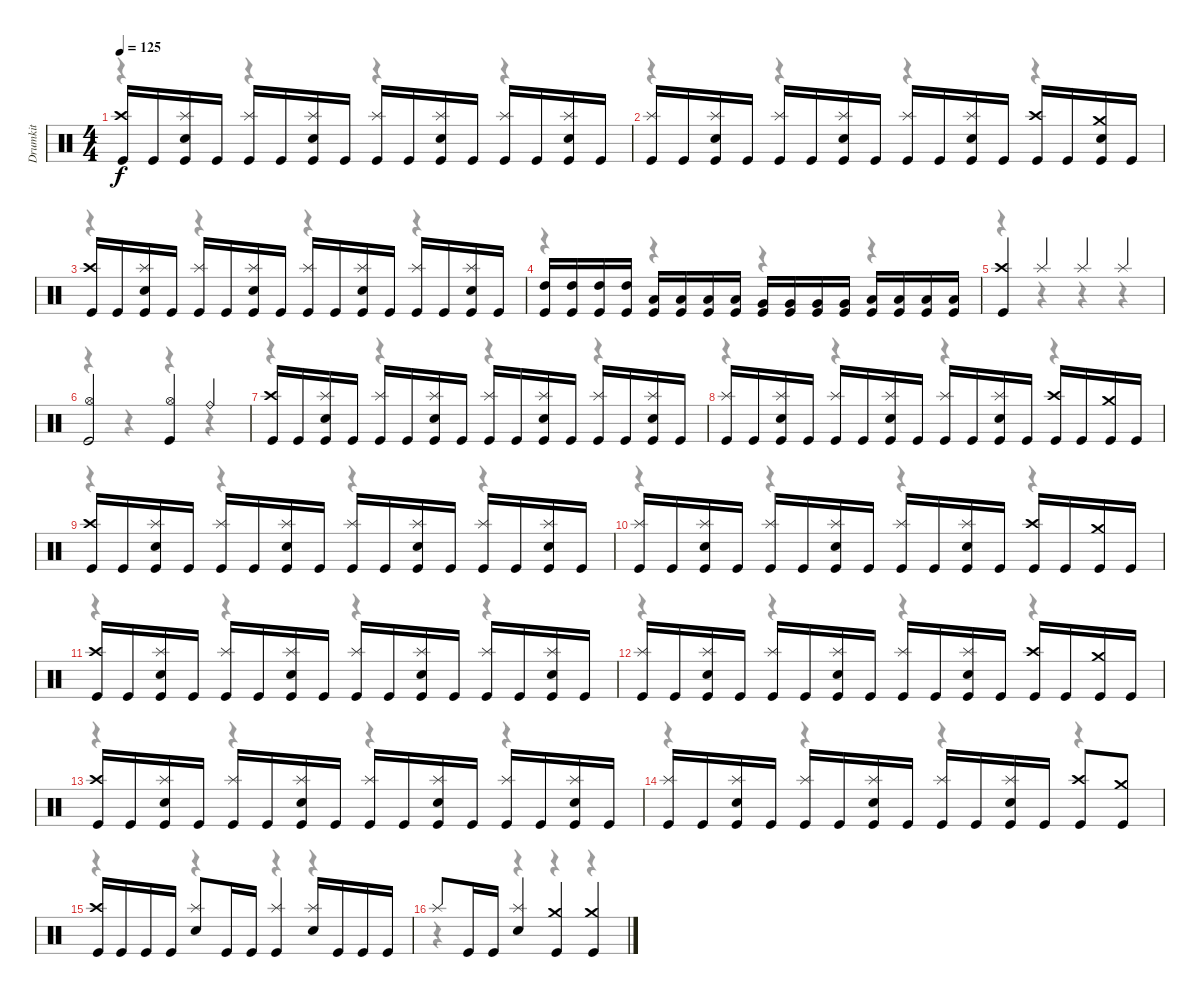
\track ("Drumkit" "Drumkit") {instrument percussion}
\staff {score}
\articulation defaults
\voice
\ts (4 4)
\tempo 125
\clef neutral
\ks c
("Crash high (hit)" "Kick (hit)").16{dy f} "Kick (hit)".16 ("Splash (hit)" "Snare (hit) 2" "Kick (hit)").16 "Kick (hit)".16 ("Splash (hit)" "Kick (hit)").16 "Kick (hit)".16 ("Splash (hit)" "Snare (hit) 2" "Kick (hit)").16 "Kick (hit)".16 ("Splash (hit)" "Kick (hit)").16 "Kick (hit)".16 ("Splash (hit)" "Snare (hit) 2" "Kick (hit)").16 "Kick (hit)".16 ("Splash (hit)" "Kick (hit)").16 "Kick (hit)".16 ("Splash (hit)" "Snare (hit) 2" "Kick (hit)").16 "Kick (hit)".16 |
("Splash (hit)" "Kick (hit)").16 "Kick (hit)".16 ("Splash (hit)" "Snare (hit) 2" "Kick (hit)").16 "Kick (hit)".16 ("Splash (hit)" "Kick (hit)").16 "Kick (hit)".16 ("Splash (hit)" "Snare (hit) 2" "Kick (hit)").16 "Kick (hit)".16 ("Splash (hit)" "Kick (hit)").16 "Kick (hit)".16 ("Splash (hit)" "Snare (hit) 2" "Kick (hit)").16 "Kick (hit)".16 ("Crash high (hit)" "Kick (hit)").16 "Kick (hit)".16 ("Crash medium (hit)" "Snare (hit) 2" "Kick (hit)").16 "Kick (hit)".16 |
("Crash high (hit)" "Kick (hit)").16 "Kick (hit)".16 ("Splash (hit)" "Snare (hit) 2" "Kick (hit)").16 "Kick (hit)".16 ("Splash (hit)" "Kick (hit)").16 "Kick (hit)".16 ("Splash (hit)" "Snare (hit) 2" "Kick (hit)").16 "Kick (hit)".16 ("Splash (hit)" "Kick (hit)").16 "Kick (hit)".16 ("Splash (hit)" "Snare (hit) 2" "Kick (hit)").16 "Kick (hit)".16 ("Splash (hit)" "Kick (hit)").16 "Kick (hit)".16 ("Splash (hit)" "Snare (hit) 2" "Kick (hit)").16 "Kick (hit)".16 |
("High Tom (hit)" "Kick (hit)").16 ("High Tom (hit)" "Kick (hit)").16 ("High Tom (hit)" "Kick (hit)").16 ("High Tom (hit)" "Kick (hit)").16 ("Low Tom (hit)" "Kick (hit)").16 ("Low Tom (hit)" "Kick (hit)").16 ("Low Tom (hit)" "Kick (hit)").16 ("Low Tom (hit)" "Kick (hit)").16 ("Very Low Tom (hit)" "Kick (hit)").16 ("Very Low Tom (hit)" "Kick (hit)").16 ("Very Low Tom (hit)" "Kick (hit)").16 ("Very Low Tom (hit)" "Kick (hit)").16 ("Low Floor Tom (hit)" "Kick (hit)").16 ("Low Floor Tom (hit)" "Kick (hit)").16 ("Low Floor Tom (hit)" "Kick (hit)").16 ("Low Floor Tom (hit)" "Kick (hit)").16 |
("Crash high (hit)" "Kick (hit)").4 "Splash (hit)".4 "Splash (hit)".4 "Splash (hit)".4 |
("Hi-Hat (open)" "Kick (hit)").2 ("Hi-Hat (open)" "Kick (hit)").4 "Ride (bell)".4 |
("Crash high (hit)" "Kick (hit)").16 "Kick (hit)".16 ("Splash (hit)" "Snare (hit) 2" "Kick (hit)").16 "Kick (hit)".16 ("Splash (hit)" "Kick (hit)").16 "Kick (hit)".16 ("Splash (hit)" "Snare (hit) 2" "Kick (hit)").16 "Kick (hit)".16 ("Splash (hit)" "Kick (hit)").16 "Kick (hit)".16 ("Splash (hit)" "Snare (hit) 2" "Kick (hit)").16 "Kick (hit)".16 ("Splash (hit)" "Kick (hit)").16 "Kick (hit)".16 ("Splash (hit)" "Snare (hit) 2" "Kick (hit)").16 "Kick (hit)".16 |
("Splash (hit)" "Kick (hit)").16 "Kick (hit)".16 ("Splash (hit)" "Snare (hit) 2" "Kick (hit)").16 "Kick (hit)".16 ("Splash (hit)" "Kick (hit)").16 "Kick (hit)".16 ("Splash (hit)" "Snare (hit) 2" "Kick (hit)").16 "Kick (hit)".16 ("Splash (hit)" "Kick (hit)").16 "Kick (hit)".16 ("Splash (hit)" "Snare (hit) 2" "Kick (hit)").16 "Kick (hit)".16 ("Crash high (hit)" "Kick (hit)").16 "Kick (hit)".16 ("Crash medium (hit)" "Kick (hit)").16 "Kick (hit)".16 |
("Crash high (hit)" "Kick (hit)").16 "Kick (hit)".16 ("Splash (hit)" "Snare (hit) 2" "Kick (hit)").16 "Kick (hit)".16 ("Splash (hit)" "Kick (hit)").16 "Kick (hit)".16 ("Splash (hit)" "Snare (hit) 2" "Kick (hit)").16 "Kick (hit)".16 ("Splash (hit)" "Kick (hit)").16 "Kick (hit)".16 ("Splash (hit)" "Snare (hit) 2" "Kick (hit)").16 "Kick (hit)".16 ("Splash (hit)" "Kick (hit)").16 "Kick (hit)".16 ("Splash (hit)" "Snare (hit) 2" "Kick (hit)").16 "Kick (hit)".16 |
("Splash (hit)" "Kick (hit)").16 "Kick (hit)".16 ("Splash (hit)" "Snare (hit) 2" "Kick (hit)").16 "Kick (hit)".16 ("Splash (hit)" "Kick (hit)").16 "Kick (hit)".16 ("Splash (hit)" "Snare (hit) 2" "Kick (hit)").16 "Kick (hit)".16 ("Splash (hit)" "Kick (hit)").16 "Kick (hit)".16 ("Splash (hit)" "Snare (hit) 2" "Kick (hit)").16 "Kick (hit)".16 ("Crash high (hit)" "Kick (hit)").16 "Kick (hit)".16 ("Crash medium (hit)" "Kick (hit)").16 "Kick (hit)".16 |
("Crash high (hit)" "Kick (hit)").16 "Kick (hit)".16 ("Splash (hit)" "Snare (hit) 2" "Kick (hit)").16 "Kick (hit)".16 ("Splash (hit)" "Kick (hit)").16 "Kick (hit)".16 ("Splash (hit)" "Snare (hit) 2" "Kick (hit)").16 "Kick (hit)".16 ("Splash (hit)" "Kick (hit)").16 "Kick (hit)".16 ("Splash (hit)" "Snare (hit) 2" "Kick (hit)").16 "Kick (hit)".16 ("Splash (hit)" "Kick (hit)").16 "Kick (hit)".16 ("Splash (hit)" "Snare (hit) 2" "Kick (hit)").16 "Kick (hit)".16 |
("Splash (hit)" "Kick (hit)").16 "Kick (hit)".16 ("Splash (hit)" "Snare (hit) 2" "Kick (hit)").16 "Kick (hit)".16 ("Splash (hit)" "Kick (hit)").16 "Kick (hit)".16 ("Splash (hit)" "Snare (hit) 2" "Kick (hit)").16 "Kick (hit)".16 ("Splash (hit)" "Kick (hit)").16 "Kick (hit)".16 ("Splash (hit)" "Snare (hit) 2" "Kick (hit)").16 "Kick (hit)".16 ("Crash high (hit)" "Kick (hit)").16 "Kick (hit)".16 ("Crash medium (hit)" "Kick (hit)").16 "Kick (hit)".16 |
("Crash high (hit)" "Kick (hit)").16 "Kick (hit)".16 ("Splash (hit)" "Snare (hit) 2" "Kick (hit)").16 "Kick (hit)".16 ("Splash (hit)" "Kick (hit)").16 "Kick (hit)".16 ("Splash (hit)" "Snare (hit) 2" "Kick (hit)").16 "Kick (hit)".16 ("Splash (hit)" "Kick (hit)").16 "Kick (hit)".16 ("Splash (hit)" "Snare (hit) 2" "Kick (hit)").16 "Kick (hit)".16 ("Splash (hit)" "Kick (hit)").16 "Kick (hit)".16 ("Splash (hit)" "Snare (hit) 2" "Kick (hit)").16 "Kick (hit)".16 |
("Splash (hit)" "Kick (hit)").16 "Kick (hit)".16 ("Splash (hit)" "Snare (hit) 2" "Kick (hit)").16 "Kick (hit)".16 ("Splash (hit)" "Kick (hit)").16 "Kick (hit)".16 ("Splash (hit)" "Snare (hit) 2" "Kick (hit)").16 "Kick (hit)".16 ("Splash (hit)" "Kick (hit)").16 "Kick (hit)".16 ("Splash (hit)" "Snare (hit) 2" "Kick (hit)").16 "Kick (hit)".16 ("Crash high (hit)" "Kick (hit)").8 ("Crash medium (hit)" "Kick (hit)").8 |
("Crash high (hit)" "Kick (hit)").16 "Kick (hit)".16 "Kick (hit)".16 "Kick (hit)".16 ("Splash (hit)" "Snare (hit) 2").8 "Kick (hit)".16 "Kick (hit)".16 ("Splash (hit)" "Kick (hit)").4 ("Splash (hit)" "Snare (hit) 2").16 "Kick (hit)".16 "Kick (hit)".16 "Kick (hit)".16 |
"Splash (hit)".8 "Kick (hit)".16 "Kick (hit)".16 ("Splash (hit)" "Snare (hit) 2").4 ("Crash medium (hit)" "Kick (hit)").4 ("Crash medium (hit)" "Kick (hit)").4
\voice
\clef neutral
\ottava regular
\simile none
\ks c
r.4{dy f} r.4 r.4 r.4 |
r.4 r.4 r.4 r.4 |
r.4 r.4 r.4 r.4 |
r.4 r.4 r.4 r.4 |
r.4 r.4 r.4 r.4 |
r.4 r.4 r.4 r.4 |
r.4 r.4 r.4 r.4 |
r.4 r.4 r.4 r.4 |
r.4 r.4 r.4 r.4 |
r.4 r.4 r.4 r.4 |
r.4 r.4 r.4 r.4 |
r.4 r.4 r.4 r.4 |
r.4 r.4 r.4 r.4 |
r.4 r.4 r.4 r.4 |
r.4 r.4 r.4 r.4 |
r.4 r.4 r.4 r.4
